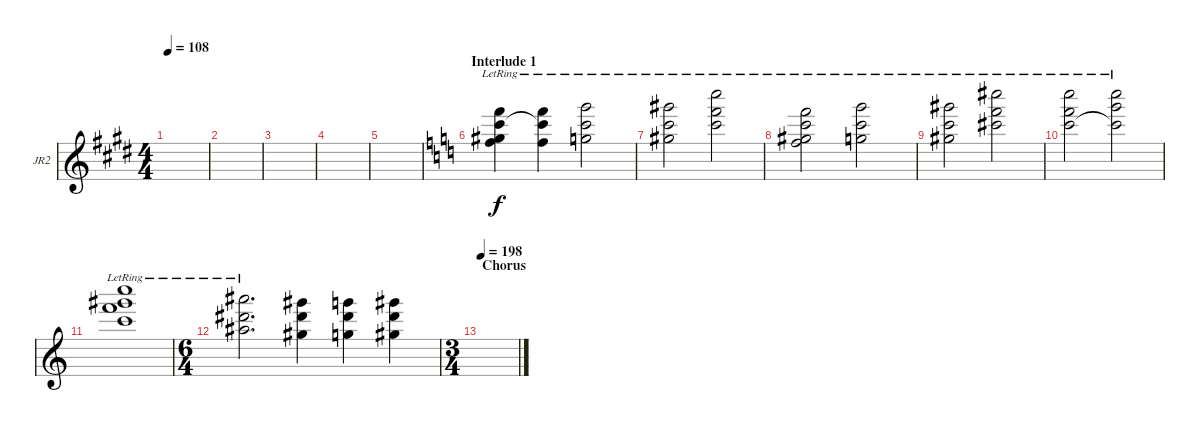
\defaultSystemsLayout 4
\bracketExtendMode groupsimilarinstruments
\firstSystemTrackNameOrientation horizontal
\otherSystemsTrackNameOrientation horizontal
\track ("Jordan Rudess String" "JR2") {instrument stringensemble1}
\staff {score}
\tuning (E4 B3 G3 D3 A2 E2)
\displaytranspose 12
\ts (4 4)
\tempo 108
\clef g2
\ks e
|
|
|
|
|
\section ("" "Interlude 1")
\ks aminor
(1.1{lr} 13.2{lr} 22.3{lr} 18.4{lr}).4{dy f} (13.1{lr} 13.2{lr t} 15.4{lr}).4 (12.3{lr} 13.2{lr} 15.1{lr}).2 |
(13.3{lr} 13.2{lr} 16.1{lr}).2 (13.2{lr} 13.1{lr} 29.3{lr}).2 |
(20.5{lr} 18.4{lr} 17.3{lr} 18.2{lr}).2 (17.4{lr} 17.3{lr} 20.2{lr}).2 |
(18.4{lr} 17.3{lr} 16.1{lr}).2 (18.3{lr} 18.2{lr} 21.1{lr}).2 |
(17.3{lr} 18.2{lr} 20.1{lr}).2 (17.3{lr t} 20.2 20.1).2 |
(17.3{lr} 18.2{lr} 16.1{lr} 34.4{lr}).1 |
\ts (6 4)
(20.4{lr} 20.3{lr} 23.2{lr}).2{d} (20.3 23.5 21.2).4 (22.5 20.3 20.2).4 (23.5 20.3 21.2).4 |
\ts (3 4)
\section ("" "Chorus")
\tempo 198
